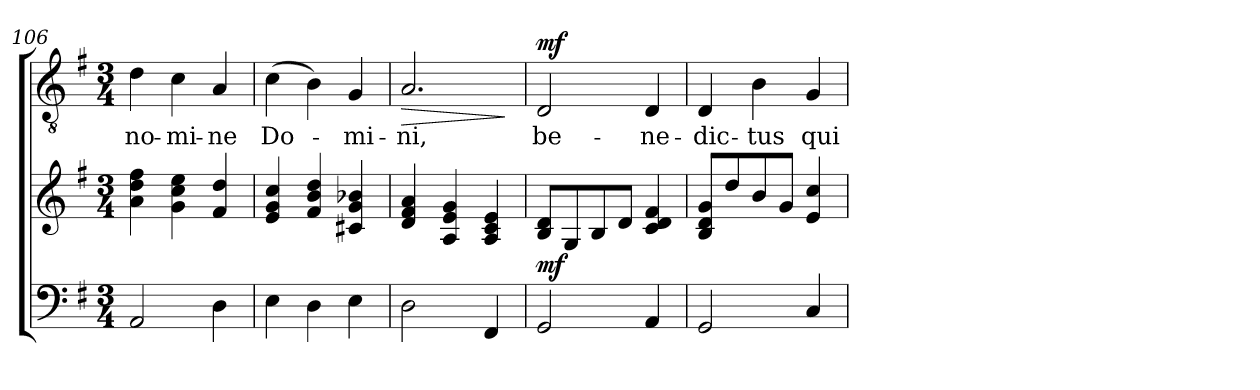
**kern	**kern	**dynam	**kern	**text	**dynam
*part2	*part2	*part2	*part1	*part1	*part1
*staff3	*staff2	*staff2/3	*staff1	*staff1	*staff1
*clefF4	*clefG2	*	*clefGv2	*	*
*k[f#]	*k[f#]	*	*k[f#]	*	*
*G:	*G:	*	*G:	*	*
*M3/4	*M3/4	*	*M3/4	*	*
=106	=106	=106	=106	=106	=106
!	!	!	!	!LO:LY:b	!
2AA/	4a\ 4dd\ 4ff#\	.	4d\	no-	.
!	!	!	!	!LO:LY:b	!
.	4g\ 4cc\ 4ee\	.	4c\	-mi-	.
!	!	!	!	!LO:LY:b	!
4D\	4f#/ 4dd/	.	4A/	-ne	.
=107	=107	=107	=107	=107	=107
!	!	!	!	!LO:LY:b	!
4E\	4e/ 4g/ 4cc/	.	(>4c\	Do-	.
4D\	4f#/ 4b/ 4dd/	.	4B\)	.	.
!	!	!	!	!LO:LY:b	!
4E\	4c#X/ 4g/ 4b-X/	.	4G/	-mi-	.
=108	=108	=108	=108	=108	=108
!	!	!	!	!LO:LY:b	!LO:HP:b
2D\	4d/ 4f#/ 4a/	.	2.A/	-ni,	>
.	4A/ 4e/ 4g/	.	.	.	.
4FF#/	4A/ 4c/ 4e/	.	.	.	.
.	.	.	.	.	]
!!LO:LB:g=z
=109	=109	=109	=109	=109	=109
!	!	!LO:DY:b	!	!LO:LY:b	!LO:DY:a
2GG/	8B/ 8d/L	mf	2D/	be-	mf
.	8G/	.	.	.	.
.	8B/	.	.	.	.
.	8d/J	.	.	.	.
!	!	!	!	!LO:LY:b	!
4AA/	4c/ 4d/ 4f#/	.	4D/	-ne-	.
=110	=110	=110	=110	=110	=110
!	!	!	!	!LO:LY:b	!
2GG/	8B/ 8d/ 8g/L	.	4D/	-dic-	.
.	8dd/	.	.	.	.
!	!	!	!	!LO:LY:b	!
.	8b/	.	4B\	-tus	.
.	8g/J	.	.	.	.
!	!	!	!	!LO:LY:b	!
4C/	4e/ 4cc/	.	4G/	qui	.
=	=	=	=	=	=
*-	*-	*-	*-	*-	*-
